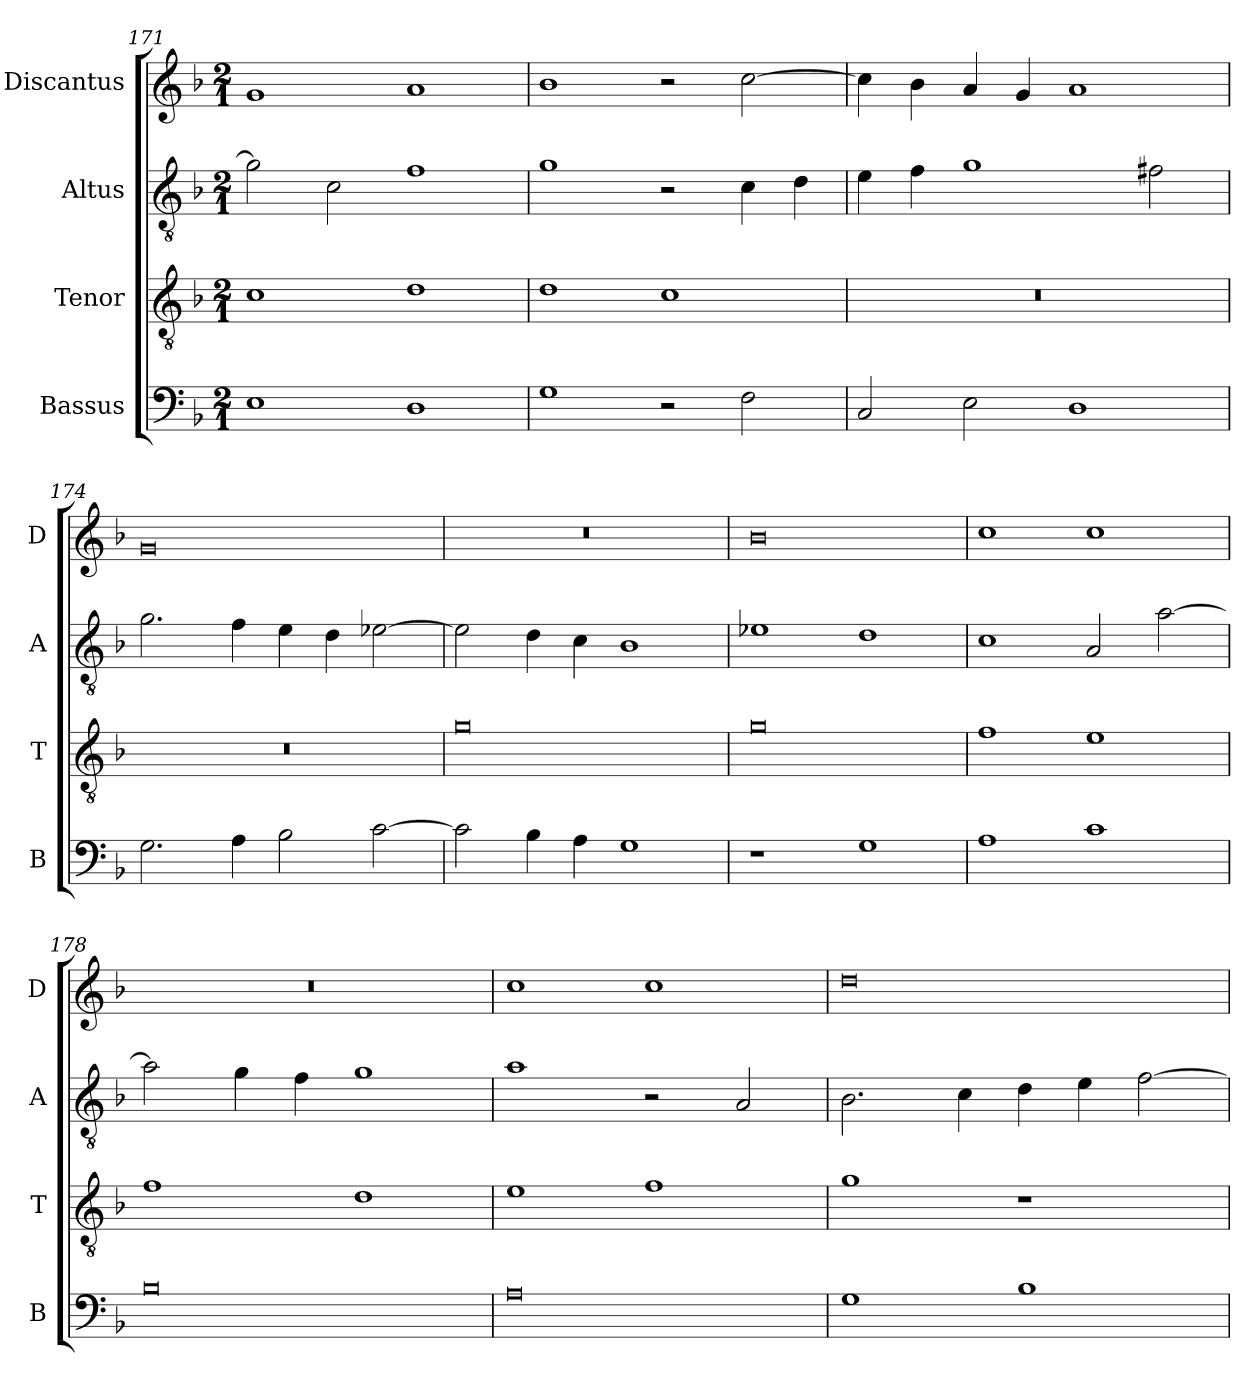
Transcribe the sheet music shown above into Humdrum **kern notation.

**kern	**kern	**kern	**kern
*part4	*part3	*part2	*part1
*staff4	*staff3	*staff2	*staff1
*I"Bassus	*I"Tenor	*I"Altus	*I"Discantus
*I'B	*I'T	*I'A	*I'D
*clefF4	*clefGv2	*clefGv2	*clefG2
*k[b-]	*k[b-]	*k[b-]	*k[b-]
*M2/1	*M2/1	*M2/1	*M2/1
=171	=171	=171	=171
1E	1c	2g\]	1g
.	.	2c\	.
1D	1d	1f	1a
=172	=172	=172	=172
1G	1d	1g	1b-
2r	1c	2r	2r
2F\	.	4c\	[2cc\
.	.	4d\	.
=173	=173	=173	=173
2C/	0r	4e\	4cc\]
.	.	4f\	4b-\
2E\	.	1g	4a/
.	.	.	4g/
1D	.	.	1a
.	.	2f#X\	.
=174	=174	=174	=174
2.G\	0r	2.g\	0g
4A\	.	4f\	.
2B-\	.	4e\	.
.	.	4d\	.
[2c\	.	[2e-X\	.
=175	=175	=175	=175
2c\]	0g	2e-\]	0r
4B-\	.	4d\	.
4A\	.	4c\	.
1G	.	1B-	.
=176	=176	=176	=176
1r	0g	1e-X	0b-
1G	.	1d	.
=177	=177	=177	=177
1A	1f	1c	1cc
1c	1e	2A/	1cc
.	.	[2a\	.
=178	=178	=178	=178
0B-	1f	2a\]	0r
.	.	4g\	.
.	.	4f\	.
.	1d	1g	.
=179	=179	=179	=179
0A	1e	1a	1cc
.	1f	2r	1cc
.	.	2A/	.
=180	=180	=180	=180
1G	1g	2.B-\	0dd
.	.	4c\	.
1B-	1r	4d\	.
.	.	4e\	.
.	.	[2f\	.
=	=	=	=
*-	*-	*-	*-
